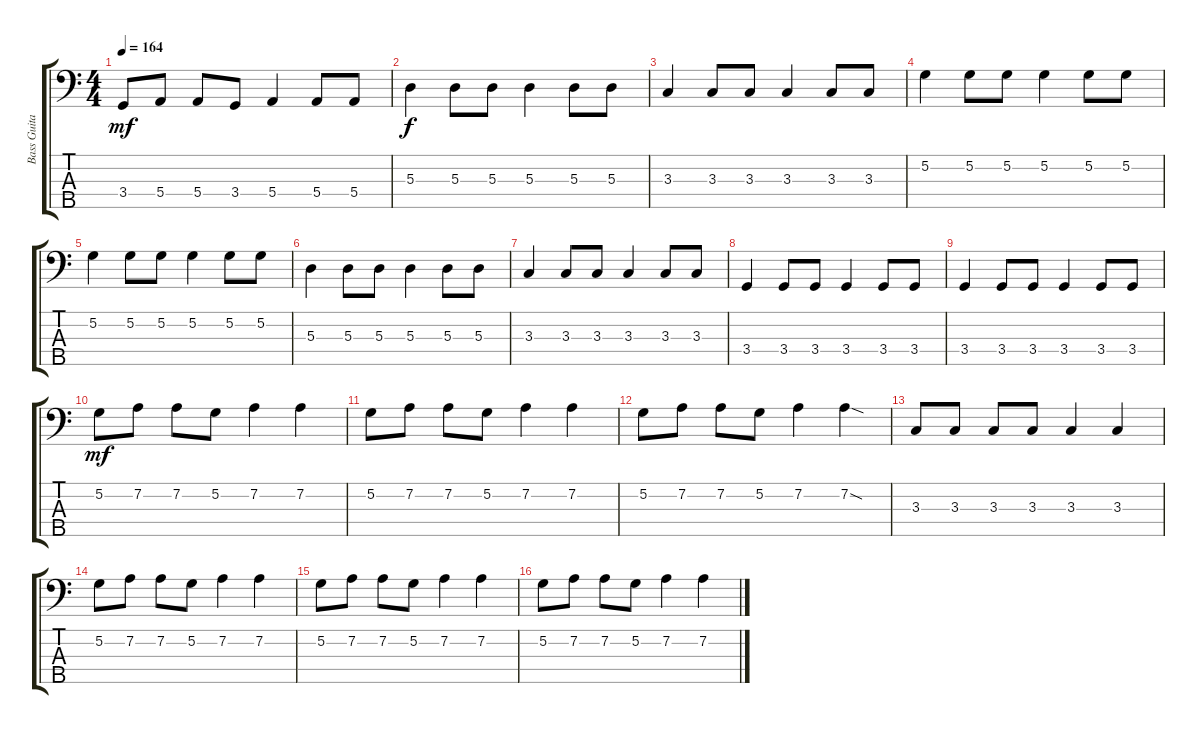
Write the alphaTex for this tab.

\track ("Bass Guitar" "Bass Guita") {instrument electricbassfinger}
\staff {score tabs}
\tuning (G2 D2 A1 E1 B0) {hide}
\ts (4 4)
\tempo 164
\clef f4
\ks c
3.4.8{dy mf} 5.4.8 5.4.8 3.4.8 5.4.4 5.4.8 5.4.8 |
5.3.4{dy f} 5.3.8 5.3.8 5.3.4 5.3.8 5.3.8 |
3.3.4 3.3.8 3.3.8 3.3.4 3.3.8 3.3.8 |
5.2.4 5.2.8 5.2.8 5.2.4 5.2.8 5.2.8 |
5.2.4 5.2.8 5.2.8 5.2.4 5.2.8 5.2.8 |
5.3.4 5.3.8 5.3.8 5.3.4 5.3.8 5.3.8 |
3.3.4 3.3.8 3.3.8 3.3.4 3.3.8 3.3.8 |
3.4.4 3.4.8 3.4.8 3.4.4 3.4.8 3.4.8 |
3.4.4 3.4.8 3.4.8 3.4.4 3.4.8 3.4.8 |
5.2.8{dy mf} 7.2.8 7.2.8 5.2.8 7.2.4 7.2.4 |
5.2.8 7.2.8 7.2.8 5.2.8 7.2.4 7.2.4 |
5.2.8 7.2.8 7.2.8 5.2.8 7.2.4 7.2{sod}.4 |
3.3.8 3.3.8 3.3.8 3.3.8 3.3.4 3.3.4 |
5.2.8 7.2.8 7.2.8 5.2.8 7.2.4 7.2.4 |
5.2.8 7.2.8 7.2.8 5.2.8 7.2.4 7.2.4 |
5.2.8 7.2.8 7.2.8 5.2.8 7.2.4 7.2.4
